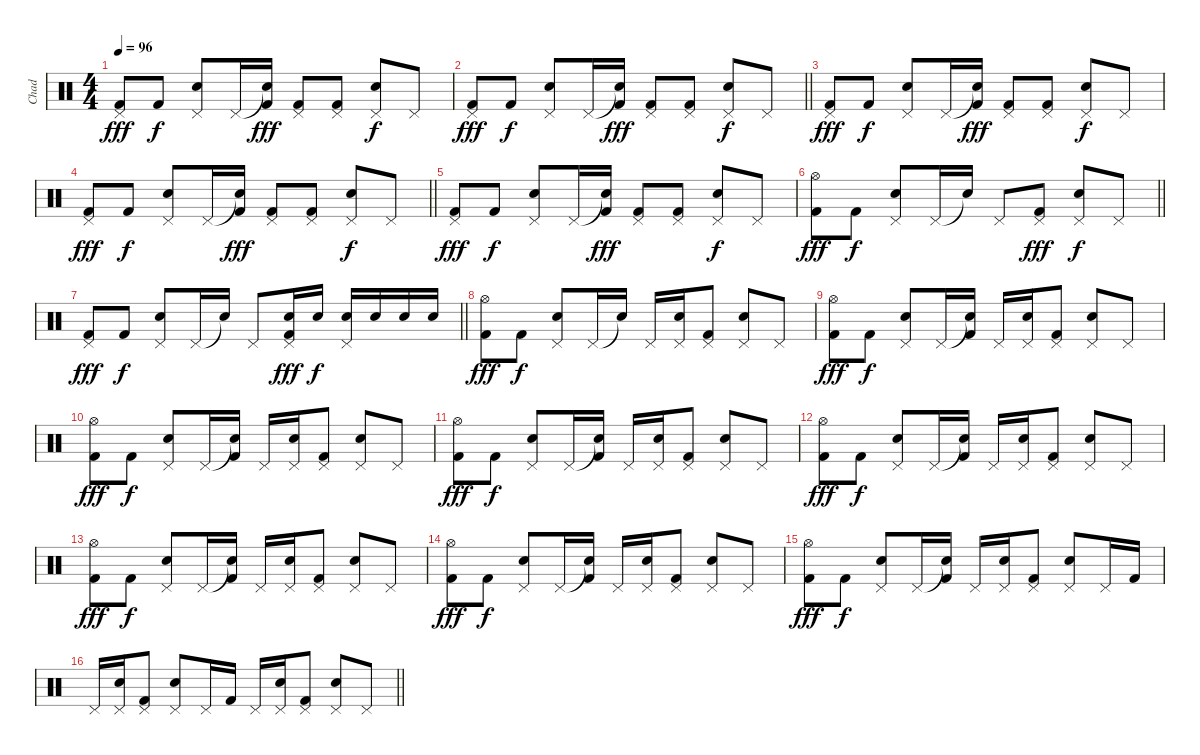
\track ("Chad" "Chad") {instrument percussion}
\staff {score}
\articulation defaults
\ts (4 4)
\tempo 96
\clef neutral
\ks c
("Pedal Hi-Hat (hit)" "Kick (hit) 2").8{dy fff} "Kick (hit) 2".8{dy f} ("Pedal Hi-Hat (hit)" "Snare (hit) 2").8 "Pedal Hi-Hat (hit)".16 ("Snare (hit)"{t} "Kick (hit) 2").16{dy fff} ("Pedal Hi-Hat (hit)" "Kick (hit) 2").8 ("Pedal Hi-Hat (hit)" "Kick (hit) 2").8 ("Pedal Hi-Hat (hit)" "Snare (hit) 2").8{dy f} "Pedal Hi-Hat (hit)".8 |
\barLineRight lightlight
("Pedal Hi-Hat (hit)" "Kick (hit) 2").8{dy fff} "Kick (hit) 2".8{dy f} ("Pedal Hi-Hat (hit)" "Snare (hit) 2").8 "Pedal Hi-Hat (hit)".16 ("Snare (hit)"{t} "Kick (hit) 2").16{dy fff} ("Pedal Hi-Hat (hit)" "Kick (hit) 2").8 ("Pedal Hi-Hat (hit)" "Kick (hit) 2").8 ("Pedal Hi-Hat (hit)" "Snare (hit) 2").8{dy f} "Pedal Hi-Hat (hit)".8 |
("Pedal Hi-Hat (hit)" "Kick (hit) 2").8{dy fff} "Kick (hit) 2".8{dy f} ("Pedal Hi-Hat (hit)" "Snare (hit) 2").8 "Pedal Hi-Hat (hit)".16 ("Snare (hit)"{t} "Kick (hit) 2").16{dy fff} ("Pedal Hi-Hat (hit)" "Kick (hit) 2").8 ("Pedal Hi-Hat (hit)" "Kick (hit) 2").8 ("Pedal Hi-Hat (hit)" "Snare (hit) 2").8{dy f} "Pedal Hi-Hat (hit)".8 |
\barLineRight lightlight
("Pedal Hi-Hat (hit)" "Kick (hit) 2").8{dy fff} "Kick (hit) 2".8{dy f} ("Pedal Hi-Hat (hit)" "Snare (hit) 2").8 "Pedal Hi-Hat (hit)".16 ("Snare (hit)"{t} "Kick (hit) 2").16{dy fff} ("Pedal Hi-Hat (hit)" "Kick (hit) 2").8 ("Pedal Hi-Hat (hit)" "Kick (hit) 2").8 ("Pedal Hi-Hat (hit)" "Snare (hit) 2").8{dy f} "Pedal Hi-Hat (hit)".8 |
("Pedal Hi-Hat (hit)" "Kick (hit) 2").8{dy fff} "Kick (hit) 2".8{dy f} ("Pedal Hi-Hat (hit)" "Snare (hit) 2").8 "Pedal Hi-Hat (hit)".16 ("Snare (hit)"{t} "Kick (hit) 2").16{dy fff} ("Pedal Hi-Hat (hit)" "Kick (hit) 2").8 ("Pedal Hi-Hat (hit)" "Kick (hit) 2").8 ("Pedal Hi-Hat (hit)" "Snare (hit) 2").8{dy f} "Pedal Hi-Hat (hit)".8 |
\barLineRight lightlight
("Hi-Hat (open)" "Kick (hit) 2").8{dy fff} "Kick (hit) 2".8{dy f} ("Pedal Hi-Hat (hit)" "Snare (hit) 2").8 "Pedal Hi-Hat (hit)".16 "Snare (hit)"{t}.16 "Pedal Hi-Hat (hit)".8 ("Pedal Hi-Hat (hit)" "Kick (hit) 2").8{dy fff} ("Pedal Hi-Hat (hit)" "Snare (hit) 2").8{dy f} "Pedal Hi-Hat (hit)".8 |
\barLineRight lightlight
("Pedal Hi-Hat (hit)" "Kick (hit) 2").8{dy fff} "Kick (hit) 2".8{dy f} ("Pedal Hi-Hat (hit)" "Snare (hit) 2").8 "Pedal Hi-Hat (hit)".16 "Snare (hit)"{t}.16 "Pedal Hi-Hat (hit)".8 ("Pedal Hi-Hat (hit)" "Snare (hit) 2" "Kick (hit) 2").16{dy fff} "Snare (hit) 2".16{dy f} ("Pedal Hi-Hat (hit)" "Snare (hit) 2").16 "Snare (hit) 2".16 "Snare (hit) 2".16 "Snare (hit) 2".16 |
("Hi-Hat (open)" "Kick (hit) 2").8{dy fff} "Kick (hit) 2".8{dy f} ("Pedal Hi-Hat (hit)" "Snare (hit) 2").8 "Pedal Hi-Hat (hit)".16 "Snare (hit)"{t}.16 "Pedal Hi-Hat (hit)".16 ("Pedal Hi-Hat (hit)" "Snare (hit) 2").16 ("Pedal Hi-Hat (hit)" "Kick (hit) 2").8 ("Pedal Hi-Hat (hit)" "Snare (hit) 2").8 "Pedal Hi-Hat (hit)".8 |
("Hi-Hat (open)" "Kick (hit) 2").8{dy fff} "Kick (hit) 2".8{dy f} ("Pedal Hi-Hat (hit)" "Snare (hit) 2").8 "Pedal Hi-Hat (hit)".16 ("Snare (hit)"{t} "Kick (hit) 2").16 "Pedal Hi-Hat (hit)".16 ("Pedal Hi-Hat (hit)" "Snare (hit) 2").16 ("Pedal Hi-Hat (hit)" "Kick (hit) 2").8 ("Pedal Hi-Hat (hit)" "Snare (hit) 2").8 "Pedal Hi-Hat (hit)".8 |
("Hi-Hat (open)" "Kick (hit) 2").8{dy fff} "Kick (hit) 2".8{dy f} ("Pedal Hi-Hat (hit)" "Snare (hit) 2").8 "Pedal Hi-Hat (hit)".16 ("Snare (hit)"{t} "Kick (hit) 2").16 "Pedal Hi-Hat (hit)".16 ("Pedal Hi-Hat (hit)" "Snare (hit) 2").16 ("Pedal Hi-Hat (hit)" "Kick (hit) 2").8 ("Pedal Hi-Hat (hit)" "Snare (hit) 2").8 "Pedal Hi-Hat (hit)".8 |
("Hi-Hat (open)" "Kick (hit) 2").8{dy fff} "Kick (hit) 2".8{dy f} ("Pedal Hi-Hat (hit)" "Snare (hit) 2").8 "Pedal Hi-Hat (hit)".16 ("Snare (hit)"{t} "Kick (hit) 2").16 "Pedal Hi-Hat (hit)".16 ("Pedal Hi-Hat (hit)" "Snare (hit) 2").16 ("Pedal Hi-Hat (hit)" "Kick (hit) 2").8 ("Pedal Hi-Hat (hit)" "Snare (hit) 2").8 "Pedal Hi-Hat (hit)".8 |
("Hi-Hat (open)" "Kick (hit) 2").8{dy fff} "Kick (hit) 2".8{dy f} ("Pedal Hi-Hat (hit)" "Snare (hit) 2").8 "Pedal Hi-Hat (hit)".16 ("Snare (hit)"{t} "Kick (hit) 2").16 "Pedal Hi-Hat (hit)".16 ("Pedal Hi-Hat (hit)" "Snare (hit) 2").16 ("Pedal Hi-Hat (hit)" "Kick (hit) 2").8 ("Pedal Hi-Hat (hit)" "Snare (hit) 2").8 "Pedal Hi-Hat (hit)".8 |
("Hi-Hat (open)" "Kick (hit) 2").8{dy fff} "Kick (hit) 2".8{dy f} ("Pedal Hi-Hat (hit)" "Snare (hit) 2").8 "Pedal Hi-Hat (hit)".16 ("Snare (hit)"{t} "Kick (hit) 2").16 "Pedal Hi-Hat (hit)".16 ("Pedal Hi-Hat (hit)" "Snare (hit) 2").16 ("Pedal Hi-Hat (hit)" "Kick (hit) 2").8 ("Pedal Hi-Hat (hit)" "Snare (hit) 2").8 "Pedal Hi-Hat (hit)".8 |
("Hi-Hat (open)" "Kick (hit) 2").8{dy fff} "Kick (hit) 2".8{dy f} ("Pedal Hi-Hat (hit)" "Snare (hit) 2").8 "Pedal Hi-Hat (hit)".16 ("Snare (hit)"{t} "Kick (hit) 2").16 "Pedal Hi-Hat (hit)".16 ("Pedal Hi-Hat (hit)" "Snare (hit) 2").16 ("Pedal Hi-Hat (hit)" "Kick (hit) 2").8 ("Pedal Hi-Hat (hit)" "Snare (hit) 2").8 "Pedal Hi-Hat (hit)".8 |
("Hi-Hat (open)" "Kick (hit) 2").8{dy fff} "Kick (hit) 2".8{dy f} ("Pedal Hi-Hat (hit)" "Snare (hit) 2").8 "Pedal Hi-Hat (hit)".16 ("Snare (hit)"{t} "Kick (hit) 2").16 "Pedal Hi-Hat (hit)".16 ("Pedal Hi-Hat (hit)" "Snare (hit) 2").16 ("Pedal Hi-Hat (hit)" "Kick (hit) 2").8 ("Pedal Hi-Hat (hit)" "Snare (hit) 2").8 "Pedal Hi-Hat (hit)".16 "Kick (hit) 2".16 |
\barLineRight lightlight "Pedal Hi-Hat (hit)".16
("Pedal Hi-Hat (hit)" "Snare (hit) 2").16 ("Pedal Hi-Hat (hit)" "Kick (hit) 2").8 ("Pedal Hi-Hat (hit)" "Snare (hit) 2").8 "Pedal Hi-Hat (hit)".16 "Kick (hit) 2".16 "Pedal Hi-Hat (hit)".16 ("Pedal Hi-Hat (hit)" "Snare (hit) 2").16 ("Pedal Hi-Hat (hit)" "Kick (hit) 2").8 ("Pedal Hi-Hat (hit)" "Snare (hit) 2").8 "Pedal Hi-Hat (hit)".8
